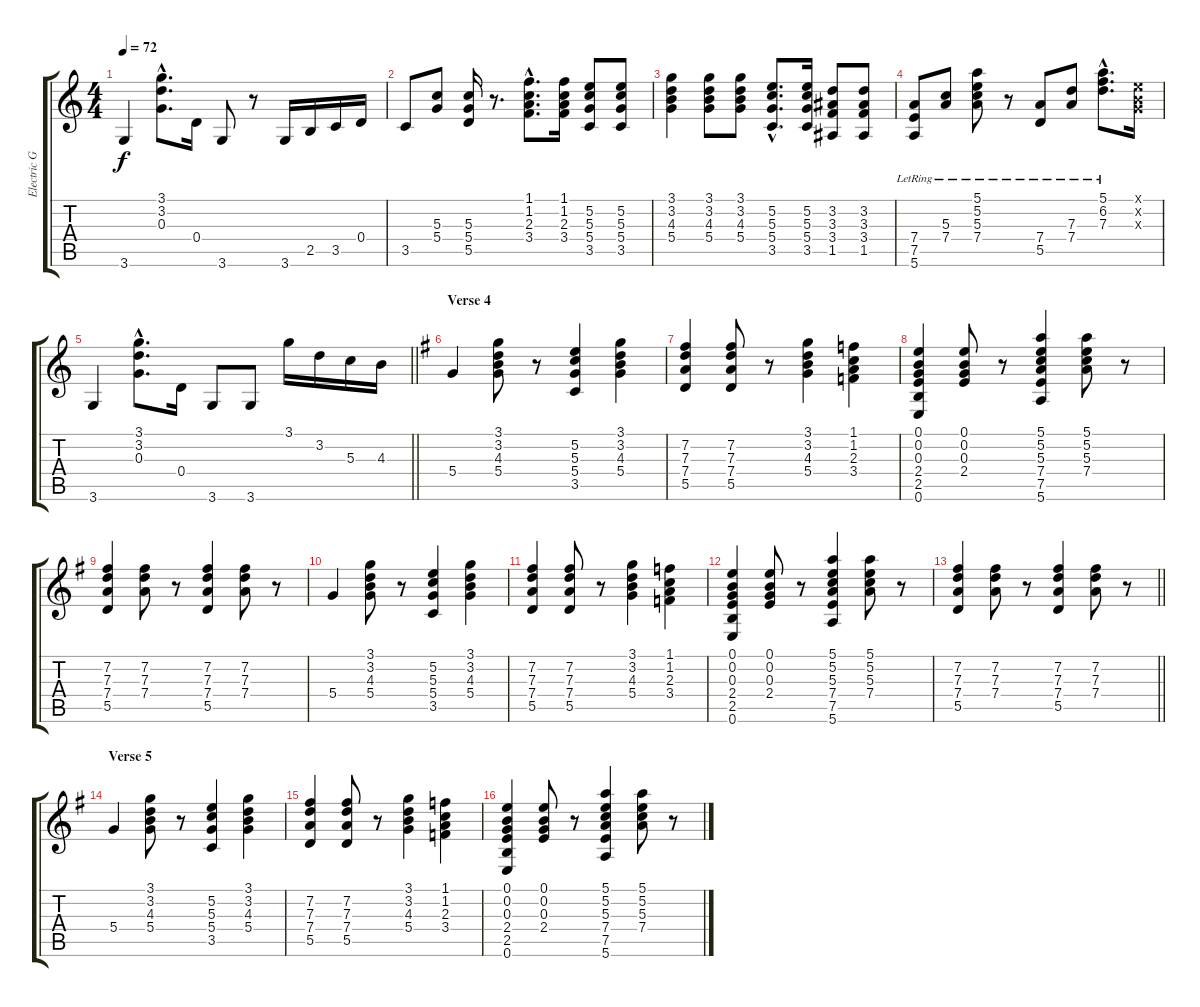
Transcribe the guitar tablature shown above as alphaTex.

\track ("Electric Guitar" "Electric G") {instrument electricguitarclean}
\staff {score tabs}
\tuning (E4 B3 G3 D3 A2 E2) {hide}
\ts (4 4)
\tempo 72
\clef g2
\ks c
3.6.4{dy f} (3.1{hac} 3.2{hac} 0.3{hac}).8{d} 0.4.16 3.6.8 r.8 3.6.16 2.5.16 3.5.16 0.4.16 |
3.5.8 (5.3 5.4).8 (5.3 5.4 5.5).16 r.8{d} (1.1{hac} 1.2{hac} 2.3{hac} 3.4{hac}).8{d} (1.1 1.2 2.3 3.4).16 (5.2 5.3 5.4 3.5).8 (5.2 5.3 5.4 3.5).8 |
(3.1 3.2 4.3 5.4).4 (3.1 3.2 4.3 5.4).8 (3.1 3.2 4.3 5.4).8 (5.2{hac} 5.3{hac} 5.4{hac} 3.5{hac}).8{d} (5.2 5.3 5.4 3.5).16 (3.2 3.3 3.4 1.5).8 (3.2 3.3 3.4 1.5).8 |
(7.4{lr} 7.5{lr} 5.6{lr}).8 (5.3{lr} 7.4{lr}).8 (5.1{lr} 5.2{lr} 5.3{lr} 7.4{lr}).8 r.8 (7.4{lr} 5.5{lr}).8 (7.3{lr} 7.4{lr}).8 (5.1{hac lr} 6.2{hac lr} 7.3{hac lr}).8{d} (0.1{x} 0.2{x} 0.3{x}).16 |
\barLineRight lightlight
3.6.4 (3.1{hac} 3.2{hac} 0.3{hac}).8{d} 0.4.16 3.6.8 3.6.8 3.1.16 3.2.16 5.3.16 4.3.16 |
\section ("" "Verse 4")
\ks g
5.4.4 (3.1 3.2 4.3 5.4).8 r.8 (5.2 5.3 5.4 3.5).4 (3.1 3.2 4.3 5.4).4 |
(7.2 7.3 7.4 5.5).4 (7.2 7.3 7.4 5.5).8 r.8 (3.1 3.2 4.3 5.4).4 (1.1 1.2 2.3 3.4).4 |
(0.1 0.2 0.3 2.4 2.5 0.6).4 (0.1 0.2 0.3 2.4).8 r.8 (5.1 5.2 5.3 7.4 7.5 5.6).4 (5.1 5.2 5.3 7.4).8 r.8 |
(7.2 7.3 7.4 5.5).4 (7.2 7.3 7.4).8 r.8 (7.2 7.3 7.4 5.5).4 (7.2 7.3 7.4).8 r.8 |
5.4.4 (3.1 3.2 4.3 5.4).8 r.8 (5.2 5.3 5.4 3.5).4 (3.1 3.2 4.3 5.4).4 |
(7.2 7.3 7.4 5.5).4 (7.2 7.3 7.4 5.5).8 r.8 (3.1 3.2 4.3 5.4).4 (1.1 1.2 2.3 3.4).4 |
(0.1 0.2 0.3 2.4 2.5 0.6).4 (0.1 0.2 0.3 2.4).8 r.8 (5.1 5.2 5.3 7.4 7.5 5.6).4 (5.1 5.2 5.3 7.4).8 r.8 |
\barLineRight lightlight
(7.2 7.3 7.4 5.5).4 (7.2 7.3 7.4).8 r.8 (7.2 7.3 7.4 5.5).4 (7.2 7.3 7.4).8 r.8 |
\section ("" "Verse 5")
5.4.4 (3.1 3.2 4.3 5.4).8 r.8 (5.2 5.3 5.4 3.5).4 (3.1 3.2 4.3 5.4).4 |
(7.2 7.3 7.4 5.5).4 (7.2 7.3 7.4 5.5).8 r.8 (3.1 3.2 4.3 5.4).4 (1.1 1.2 2.3 3.4).4 |
(0.1 0.2 0.3 2.4 2.5 0.6).4 (0.1 0.2 0.3 2.4).8 r.8 (5.1 5.2 5.3 7.4 7.5 5.6).4 (5.1 5.2 5.3 7.4).8 r.8
